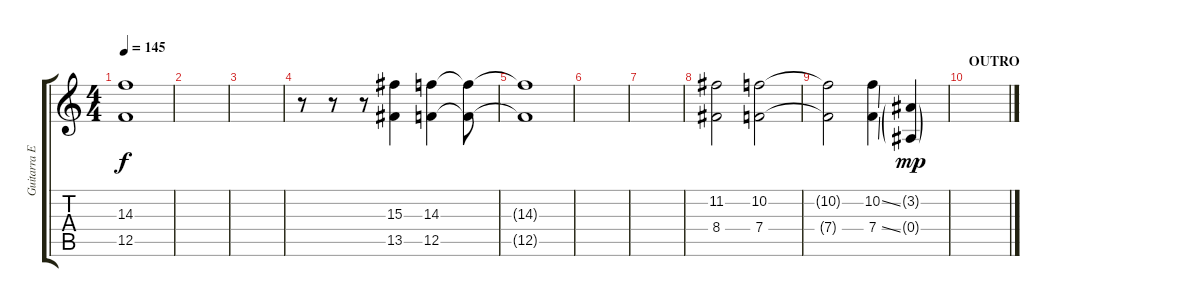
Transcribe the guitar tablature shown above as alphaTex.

\track ("Guitarra Extra" "Guitarra E") {instrument distortionguitar}
\staff {score tabs}
\tuning (C4 G3 Eb3 Bb2 F2 C2) {hide}
\ts (4 4)
\tempo 145
\clef g2
\ks c
(14.3{t} 12.5{t}).1{dy f} |
|
|
r.8 r.8 r.8 (15.3 13.5).4 (14.3 12.5).4 (14.3{t} 12.5{t}).8 |
(14.3{t} 12.5{t}).1 |
|
|
(11.2 8.4).2 (10.2 7.4).2 |
(10.2{t} 7.4{t}).2 (10.2{ss} 7.4{ss}).4 (3.2{g} 0.4{g}).4{dy mp volume 0} |
\section ("" "OUTRO")
